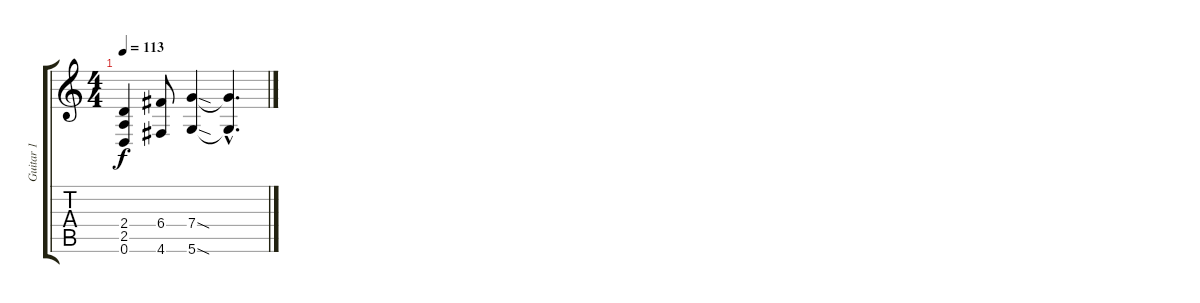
\track ("Guitar 1" "Guitar 1") {instrument overdrivenguitar}
\staff {score tabs}
\tuning (D4 A3 F3 C3 G2 D2) {hide}
\ts (4 4)
\tempo 113
\clef g2
\ks c
(2.4 2.5 0.6).4{dy f} (6.4 4.6).8 (7.4{sod} 5.6{sod}).4 (7.4{hac t} 5.6{hac t}).4{d}
